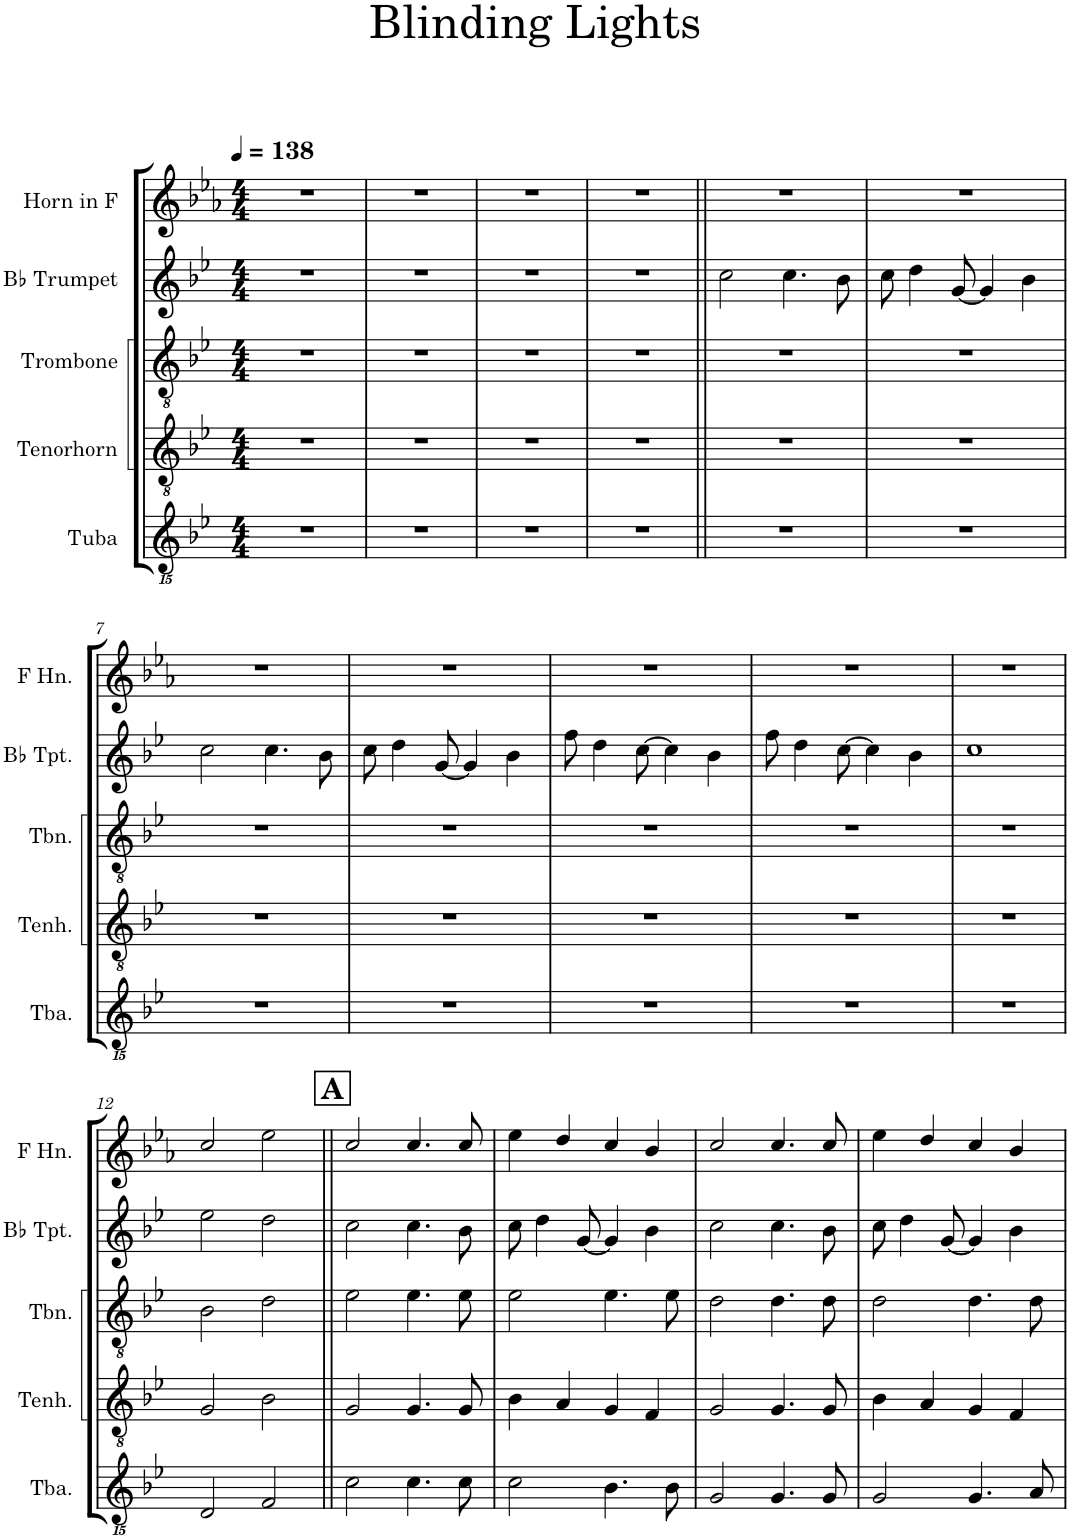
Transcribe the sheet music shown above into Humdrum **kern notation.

**kern	**kern	**kern	**kern	**kern
*part5	*part4	*part3	*part2	*part1
*staff5	*staff4	*staff3	*staff2	*staff1
*I"Tuba	*I"Tenorhorn	*I"Trombone	*I"Bb Trumpet	*I"Horn in F
*I'Tba.	*I'Tenh.	*I'Tbn.	*I'Bb Tpt.	*
*clefGvv2	*clefGv2	*clefGv2	*clefG2	*clefG2
*Trd1c2	*Trd1c2	*Trd1c2	*Trd1c2	*Trd4c7
*k[b-e-]	*k[b-e-]	*k[b-e-]	*k[b-e-]	*k[b-e-a-]
*M4/4	*M4/4	*M4/4	*M4/4	*M4/4
*MM138	*MM138	*MM138	*MM138	*MM138
=1	=1	=1	=1	=1
1r	1r	1r	1r	1r
=2	=2	=2	=2	=2
1r	1r	1r	1r	1r
=3	=3	=3	=3	=3
1r	1r	1r	1r	1r
=4	=4	=4	=4	=4
1r	1r	1r	1r	1r
=5||	=5||	=5||	=5||	=5||
1r	1r	1r	2cc\	1r
.	.	.	4.cc\	.
.	.	.	8b-\	.
=6	=6	=6	=6	=6
1r	1r	1r	8cc\	1r
.	.	.	4dd\	.
.	.	.	[<8g/	.
.	.	.	4g/]	.
.	.	.	4b-\	.
!!LO:LB:g=z
=7	=7	=7	=7	=7
1r	1r	1r	2cc\	1r
.	.	.	4.cc\	.
.	.	.	8b-\	.
=8	=8	=8	=8	=8
1r	1r	1r	8cc\	1r
.	.	.	4dd\	.
.	.	.	[<8g/	.
.	.	.	4g/]	.
.	.	.	4b-\	.
=9	=9	=9	=9	=9
1r	1r	1r	8ff\	1r
.	.	.	4dd\	.
.	.	.	[>8cc\	.
.	.	.	4cc\]	.
.	.	.	4b-\	.
=10	=10	=10	=10	=10
1r	1r	1r	8ff\	1r
.	.	.	4dd\	.
.	.	.	[>8cc\	.
.	.	.	4cc\]	.
.	.	.	4b-\	.
=11	=11	=11	=11	=11
1r	1r	1r	1cc	1r
!!LO:LB:g=z
=12	=12	=12	=12	=12
2DD/	2G/	2B-\	2ee-\	2cc/
2FF/	2B-\	2d\	2dd\	2ee-\
!!LO:REH:place=s1:a:B:cj:fs=14:t=A
=13||	=13||	=13||	=13||	=13||
2C\	2G/	2e-\	2cc\	2cc/
4.C\	4.G/	4.e-\	4.cc\	4.cc/
8C\	8G/	8e-\	8b-\	8cc/
=14	=14	=14	=14	=14
2C\	4B-\	2e-\	8cc\	4ee-\
.	.	.	4dd\	.
.	4A/	.	.	4dd/
.	.	.	[<8g/	.
4.BB-\	4G/	4.e-\	4g/]	4cc/
.	4F/	.	4b-\	4b-/
8BB-\	.	8e-\	.	.
=15	=15	=15	=15	=15
2GG/	2G/	2d\	2cc\	2cc/
4.GG/	4.G/	4.d\	4.cc\	4.cc/
8GG/	8G/	8d\	8b-\	8cc/
=16	=16	=16	=16	=16
2GG/	4B-\	2d\	8cc\	4ee-\
.	.	.	4dd\	.
.	4A/	.	.	4dd/
.	.	.	[<8g/	.
4.GG/	4G/	4.d\	4g/]	4cc/
.	4F/	.	4b-\	4b-/
8AA/	.	8d\	.	.
=	=	=	=	=
*-	*-	*-	*-	*-
